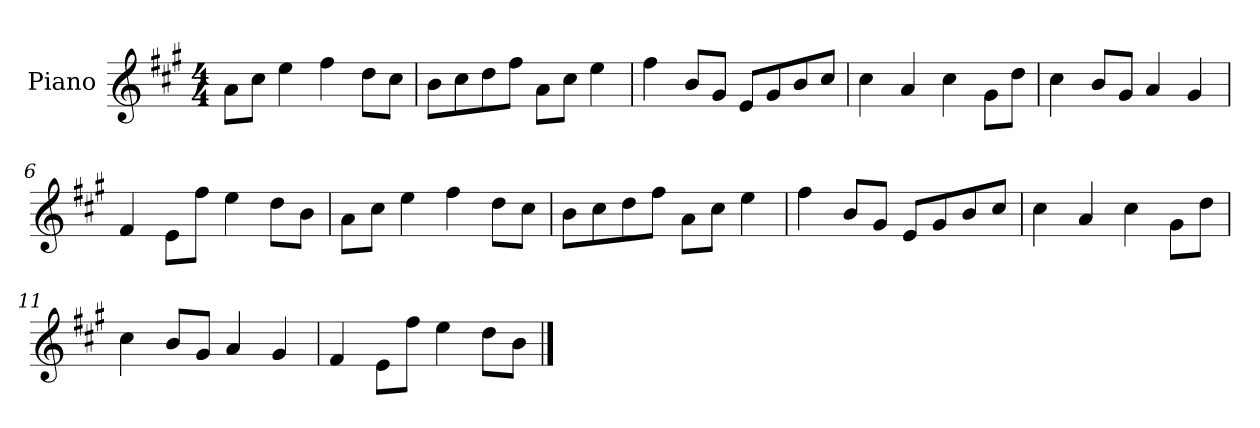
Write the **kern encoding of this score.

**kern
*part1
*staff1
*I"Piano
*I'P-no
*clefG2
*k[f#c#g#]
*M4/4
*MM90
=1
8a\L
8cc#\J
4ee\
4ff#\
8dd\L
8cc#\J
=2
8b\L
8cc#\
8dd\
8ff#\J
8a\L
8cc#\J
4ee\
=3
4ff#\
8b/L
8g#/J
8e/L
8g#/
8b/
8cc#/J
=4
4cc#\
4a/
4cc#\
8g#\L
8dd\J
=5
4cc#\
8b/L
8g#/J
4a/
4g#/
=6
4f#/
8e\L
8ff#\J
4ee\
8dd\L
8b\J
!!LO:LB:g=z
=7
8a\L
8cc#\J
4ee\
4ff#\
8dd\L
8cc#\J
=8
8b\L
8cc#\
8dd\
8ff#\J
8a\L
8cc#\J
4ee\
=9
4ff#\
8b/L
8g#/J
8e/L
8g#/
8b/
8cc#/J
=10
4cc#\
4a/
4cc#\
8g#\L
8dd\J
=11
4cc#\
8b/L
8g#/J
4a/
4g#/
=12
4f#/
8e\L
8ff#\J
4ee\
8dd\L
8b\J
==
*-
